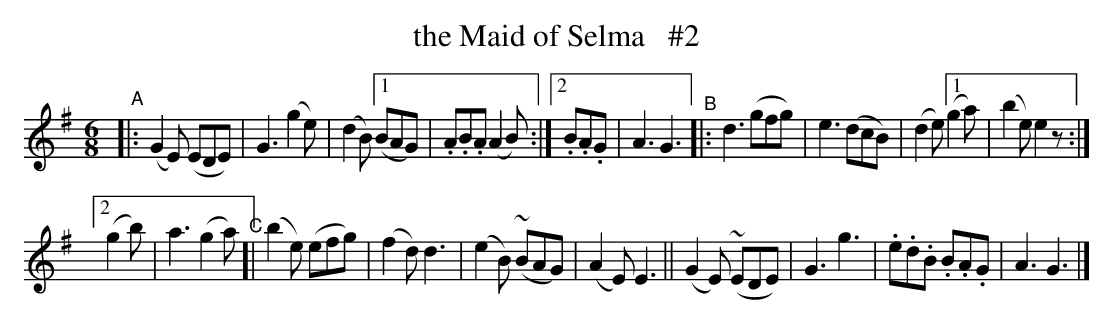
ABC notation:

X:1
T: the Maid of Selma   #2
M: 6/8
L: 1/8
K: G
"^A"|: (G2E) (EDE) | G3 (g2e) | (d2B) [1 (BAG) | .A.B.A (A2B) :|[2 .B.A.G | A3 G3 \
"^B"|: d3 (gfg) | e3 (dcB) | (d2e) [1 (g2a) | (b2e) e2z :|
    [2 (g2b) | a3 (g2a) \
"^C"[| (b2e)  (efg) | (f2d) d3 | (e2B) (~BAG)  | (A2E) E3 ||\
       (G2E) (~EDE) |  G3   g3 | .e.d.B .B.A.G |  A3   G3 |]
